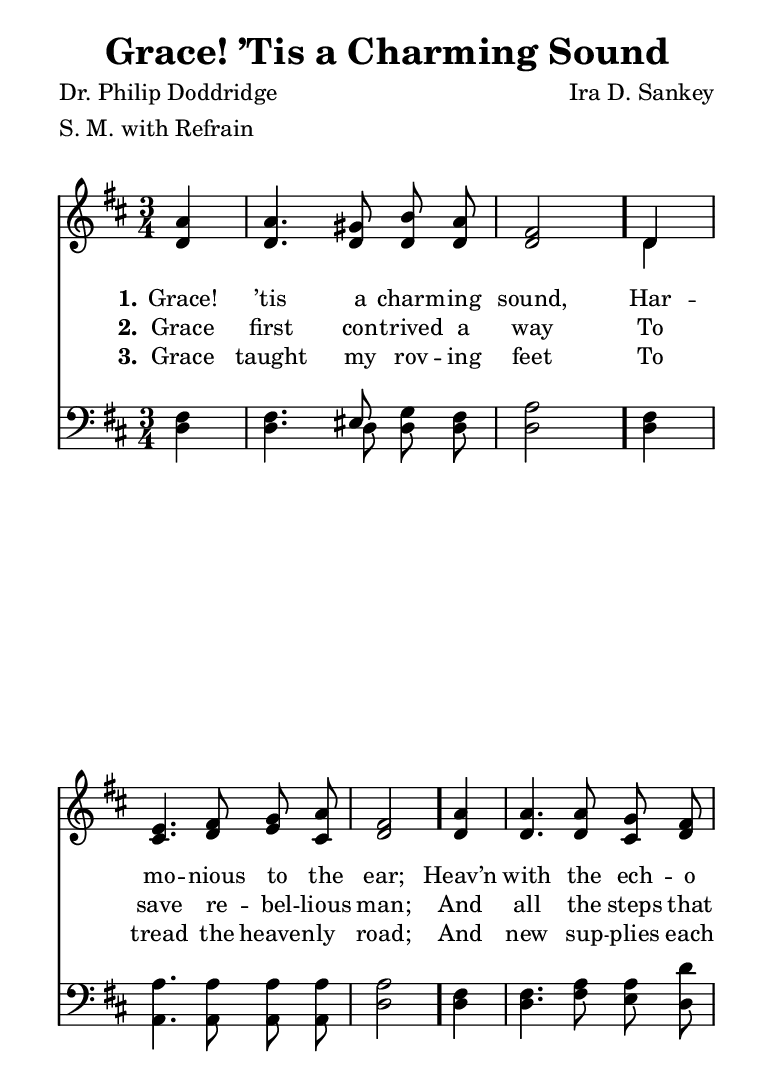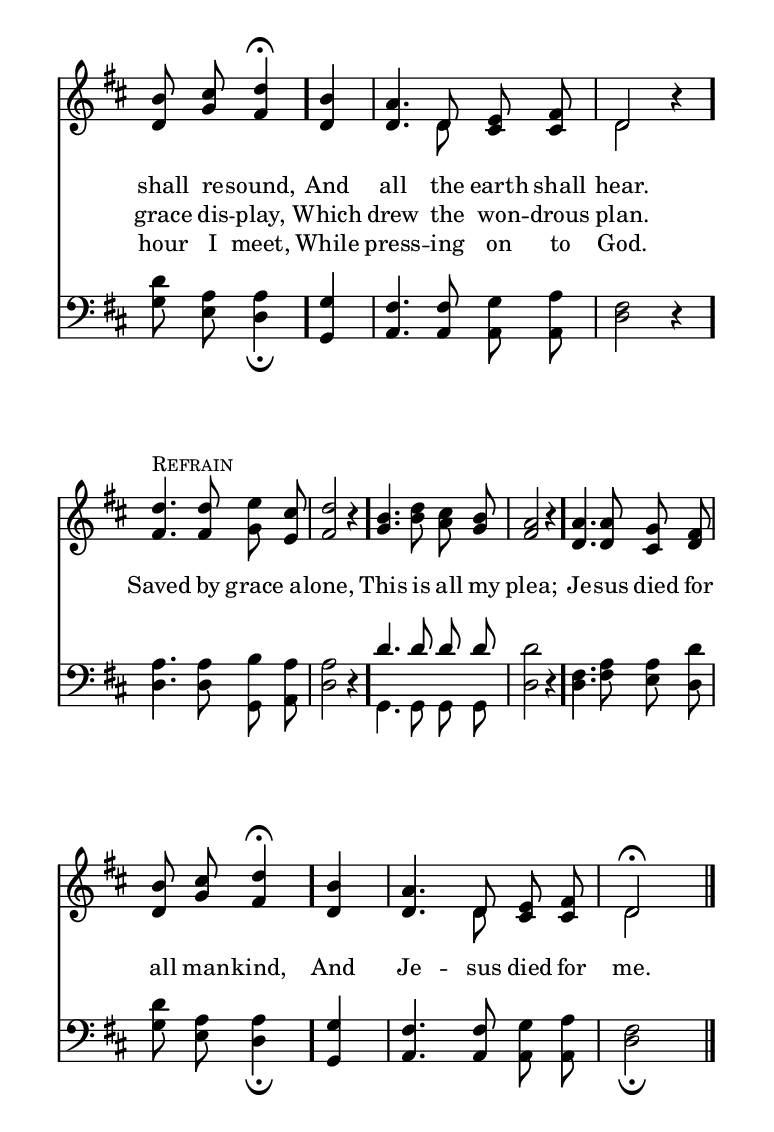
\include "common/global.ily"
\paper {
  \include "common/paper.ily"
  ragged-last-bottom = ##t
}

\header{
  %gospel
  hymnnumber = "13"
  title = "Grace! ’Tis a Charming Sound"
  tunename = ""
  meter = "S. M. with Refrain"
  poet = "Dr. Philip Doddridge"
  composer = "Ira D. Sankey"
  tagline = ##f
}

phraseA = { c4. c8 c8 c8 | c2 }
% for fermata in MIDI
ta = { \tempo 4=80 }
tb = { \tempo 4=40 }

patternA = { \ta c4           | c4. c8 c8 c8 | c2     } % Line 1, 2
patternB = { \ta c4. c8 c8 c8 | c8 c8 \tb c4          } % Refrain line 3
patternC = { \ta c4           | \patternB             } % Line 3
patternD = { \ta c4. c8 c8 c8 | c2 c4                 } % Refrain line 1, 2
patternE = { \ta c4           | \patternD             } % Line 4
patternF = { \ta c4           | c4. c8 c8 c8 | \tb c2 } % Refrain line 4

global = {
  \include "common/overrides.ily"
  \override Staff.TimeSignature.style = #'numbered
  \time 3/4
  \override Score.MetronomeMark.transparent = ##t % hide all fermata changes too
  \ta
  \key d \major
  \partial 4
  \autoBeamOff
}

notesSoprano = {
\global
\relative c'' {

  \changePitch \patternA { a | a gis b a  | fis     }
  \changePitch \patternA { d | e fis g a  | fis     }
  \changePitch \patternC { a | a a g fis  | b cis d\fermata }
  \changePitch \patternE { b | a d, e fis | d r     }

  << s^\markup { \small \caps "Refrain" }
  \changePitch \patternD {     d' d e cis | d r       } >>
  \changePitch \patternD {     b d cis b  | a r       }
  \changePitch \patternB {     a a g fis  | b cis d\fermata   }
  \changePitch \patternF { b | a d, e fis | d\fermata         }

  \bar "|."

}
}

notesAlto = {
\global
\relative e' {

  \changePitch \patternA { d | d d d d     | d       }
  \changePitch \patternA { d | cis d e cis | d       }
  \changePitch \patternC { d | d d cis d   | d g fis }
  \changePitch \patternE { d | d d cis cis | d r     }

  \changePitch \patternD {     fis fis g e | fis r   }
  \changePitch \patternD {     g b a g     | fis r   }
  \changePitch \patternB {     d d cis d   | d g fis }
  \changePitch \patternF { d | d d cis cis | d       }

}
}

notesTenor = {
\global
\relative a {

  \changePitch \patternA { fis | fis eis g fis | a     }
  \changePitch \patternA { fis | a a a a       | a     }
  \changePitch \patternC { fis | fis a a d     | d a a }
  \changePitch \patternE { g   | fis fis g a   | fis r }

  \changePitch \patternD {     a a b a     | a r   }
  \changePitch \patternD {     d d d d     | d r   }
  \changePitch \patternB {     fis, a a d  | d a a }
  \changePitch \patternF { g | fis fis g a | fis   }

}
}

notesBass = {
\global
\relative f {

  \changePitch \patternA { d  | d d d d   | d     }
  \changePitch \patternA { d  | a a a a   | d     }
  \changePitch \patternC { d  | d fis e d | g e d_\fermata }
  \changePitch \patternE { g, | a a a a   | d r   }

  \changePitch \patternD {      d d g, a  | d r   }
  \changePitch \patternD {      g, g g g  | d' r  }
  \changePitch \patternB {      d fis e d | g e d_\fermata }
  \changePitch \patternF { g, | a a a a   | d_\fermata     }

}
}

Refrain = \lyricmode {

Saved by grace a -- lone, \bar "."
This is all my plea; \bar "."
Je -- sus died for all man -- kind, \bar "."
And Je -- sus died for me. \bar "."

}

wordsA = \lyricmode {
\set stanza = "1."

Grace! ’tis a charm -- ing sound, \bar "."
Har -- mo -- nious to the ear; \bar "." \eogbreak
Heav’n with the ech -- o shall re -- sound, \bar "."
And all the earth shall hear. \bar "." \eogbreak

}

wordsB = \lyricmode {
\set stanza = "2."

Grace first con -- trived a way
To save re -- bel -- lious man;
And all the steps that grace dis -- play,
Which drew the won -- drous plan.

\Refrain

}

wordsC = \lyricmode {
\set stanza = "3."

Grace taught my rov -- ing feet
To tread the heaven -- ly road;
And new sup -- plies each hour I meet,
While press -- ing on to God.

}


\score {
  \context ChoirStaff <<
    \context Staff = upper <<
      \set Staff.autoBeaming = ##f
      \set ChoirStaff.systemStartDelimiter = #'SystemStartBar
      \set ChoirStaff.printPartCombineTexts = ##f
      \partcombine #'(2 . 9) \notesSoprano \notesAlto
      \context NullVoice = sopranos { \voiceOne << \notesSoprano >> }
      \context Lyrics = one   \lyricsto sopranos \wordsA
      \context Lyrics = two   \lyricsto sopranos \wordsB
      \context Lyrics = three \lyricsto sopranos \wordsC
      %\context Lyrics = four  \lyricsto sopranos \wordsD
      %\context Lyrics = five  \lyricsto sopranos \wordsE
    >>
    \context Staff = men <<
      \set Staff.autoBeaming = ##f
      \clef bass
      \set ChoirStaff.printPartCombineTexts = ##f
      \partcombine #'(2 . 9) \notesTenor \notesBass
    >>
  >>
  \layout {
    \include "common/layout.ily"
  }
  \midi{
    \include "common/midi.ily"
  }
}

\version "2.19.49"  % necessary for upgrading to future LilyPond versions.

% vi:set et ts=2 sw=2 ai nocindent syntax=lilypond:
